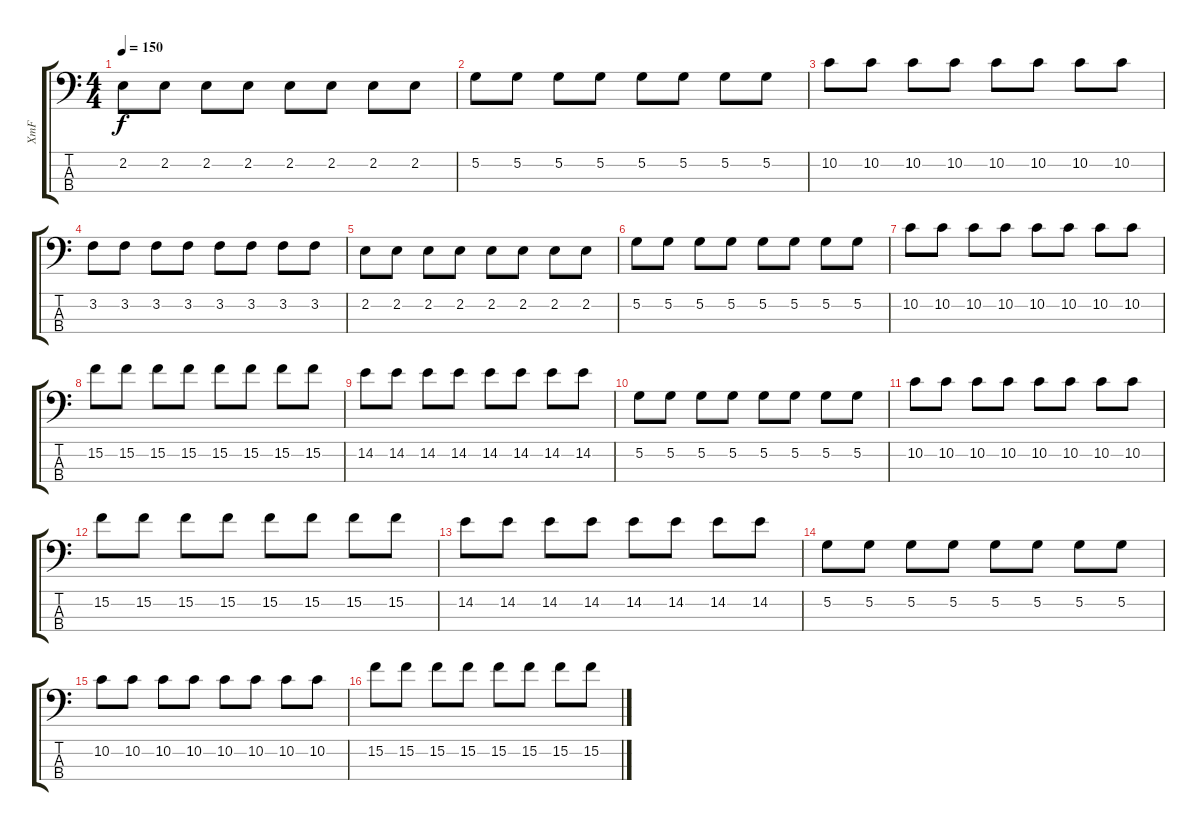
\track ("XmF" "XmF") {instrument electricbassfinger}
\staff {score tabs}
\tuning (G2 D2 A1 E1) {hide}
\ts (4 4)
\tempo 150
\clef f4
\ks c
2.2.8{dy f} 2.2.8 2.2.8 2.2.8 2.2.8 2.2.8 2.2.8 2.2.8 |
5.2.8 5.2.8 5.2.8 5.2.8 5.2.8 5.2.8 5.2.8 5.2.8 |
10.2.8 10.2.8 10.2.8 10.2.8 10.2.8 10.2.8 10.2.8 10.2.8 |
3.2.8 3.2.8 3.2.8 3.2.8 3.2.8 3.2.8 3.2.8 3.2.8 |
2.2.8 2.2.8 2.2.8 2.2.8 2.2.8 2.2.8 2.2.8 2.2.8 |
5.2.8 5.2.8 5.2.8 5.2.8 5.2.8 5.2.8 5.2.8 5.2.8 |
10.2.8 10.2.8 10.2.8 10.2.8 10.2.8 10.2.8 10.2.8 10.2.8 |
15.2.8 15.2.8 15.2.8 15.2.8 15.2.8 15.2.8 15.2.8 15.2.8 |
14.2.8 14.2.8 14.2.8 14.2.8 14.2.8 14.2.8 14.2.8 14.2.8 |
5.2.8 5.2.8 5.2.8 5.2.8 5.2.8 5.2.8 5.2.8 5.2.8 |
10.2.8 10.2.8 10.2.8 10.2.8 10.2.8 10.2.8 10.2.8 10.2.8 |
15.2.8 15.2.8 15.2.8 15.2.8 15.2.8 15.2.8 15.2.8 15.2.8 |
14.2.8 14.2.8 14.2.8 14.2.8 14.2.8 14.2.8 14.2.8 14.2.8 |
5.2.8 5.2.8 5.2.8 5.2.8 5.2.8 5.2.8 5.2.8 5.2.8 |
10.2.8 10.2.8 10.2.8 10.2.8 10.2.8 10.2.8 10.2.8 10.2.8 |
15.2.8 15.2.8 15.2.8 15.2.8 15.2.8 15.2.8 15.2.8 15.2.8
